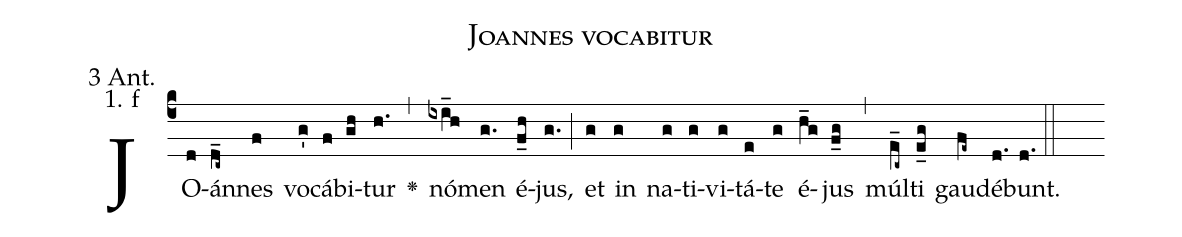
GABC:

name: Joannes vocabitur;
office-part: 3 Antiphon;
mode: 1f;
annotation: 3 Ant.;
annotation: 1. f;
def-m1:}{\greseteolcustos{manual}{;
def-m2:\ifx\breakbeforeEuouae\undefined\else;
def-m3:\fi}\ifx\noeuouae\undefined\def\noeuouae{F}\fi\if\noeuouae F{;
def-m4:}\fi;
%%
% The syntax in this part is called gabc. Please refer to http://home.gna.org/gregorio/gabc/#basis

(c4)JO(d)án(d_c~)nes(f) vo(g')cá(f)bi(gh)tur(h.) <v>\greheightstar</v>(,)
nó(ixi_h)men(g.) é(f_h)jus,(g.) (;)
et(g) in(g) na(g)ti(g)vi(g)tá(e)te(g) é(h_g)jus(f_g) (,)
múl(e_c~)ti(e_g) gau(fe~)dé(d.[em1])bunt.(d.) (::[em2]z[em3])

E(h) u(h) o(g) u(f) a(gh) e.(gf..) (::[em4])
